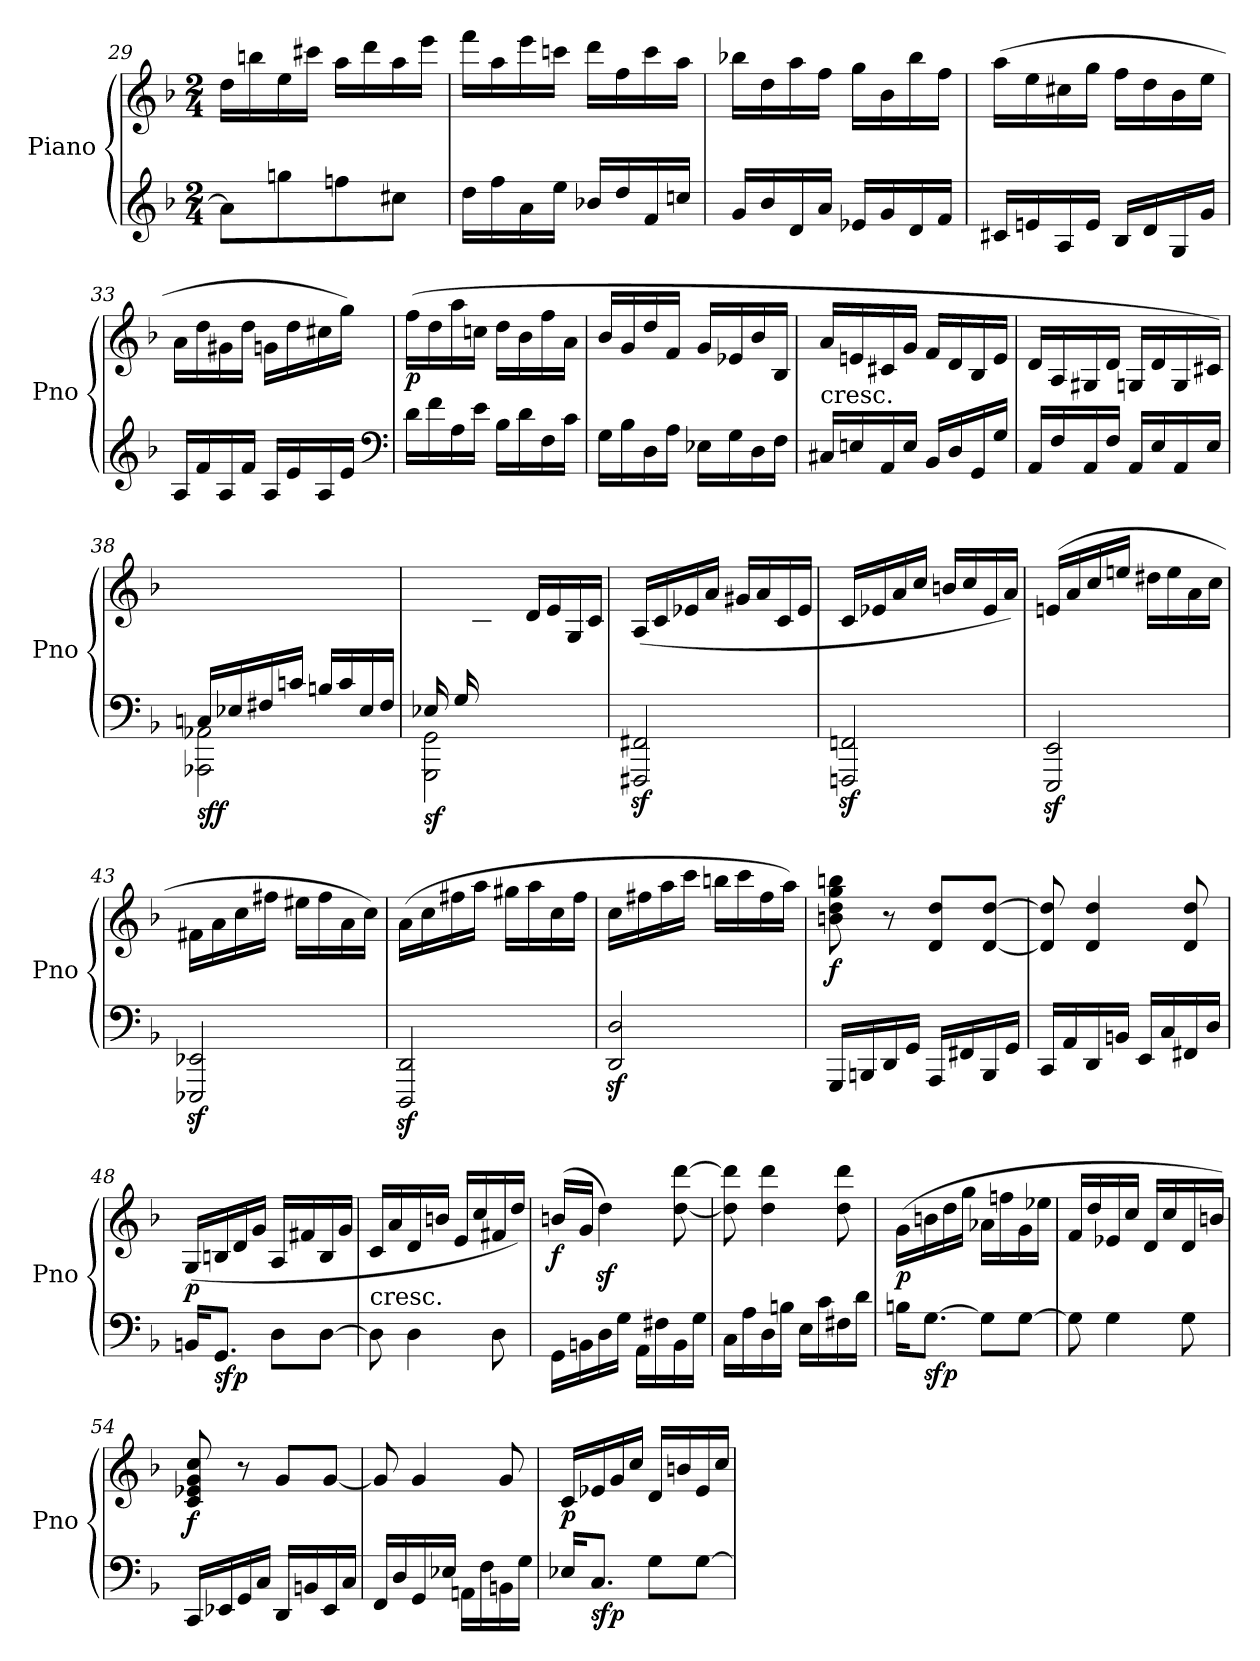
**kern	**kern	**dynam
*part1	*part1	*part1
*staff2	*staff1	*staff1/2
*I"Piano	*	*
*I'Pno	*	*
*clefG2	*clefG2	*
*k[b-]	*k[b-]	*
*F:	*F:	*
*M2/4	*M2/4	*
=29	=29	=29
8a\L]	16dd\LL	.
.	16bbn\	.
8ggn\	16ee\	.
.	16ccc#X\JJ	.
8ffn\	16aa\LL	.
.	16ddd\	.
8cc#X\J	16aa\	.
.	16eee\JJ	.
=30	=30	=30
16dd\LL	16fff\LL	.
16ff\	16aa\	.
16a\	16eee\	.
16ee\JJ	16cccn\JJ	.
16b-X/LL	16ddd\LL	.
16dd/	16ff\	.
16f/	16ccc\	.
16ccn/JJ	16aa\JJ	.
!!LO:LB:g=z
=31	=31	=31
16g/LL	16bb-X\LL	.
16b-/	16dd\	.
16d/	16aa\	.
16a/JJ	16ff\JJ	.
16e-X/LL	16gg\LL	.
16g/	16b-\	.
16d/	16bb-\	.
16f/JJ	16ff\JJ	.
=32	=32	=32
16c#X/LL	(16aa\LL	.
16en/	16ee\	.
16A/	16cc#X\	.
16e/JJ	16gg\JJ	.
16B-/LL	16ff\LL	.
16d/	16dd\	.
16G/	16b-\	.
16g/JJ	16ee\JJ	.
=33	=33	=33
16A/LL	16a\LL	.
16f/	16dd\	.
16A/	16g#X\	.
16f/JJ	16dd\JJ	.
16A/LL	16gn\LL	.
16e/	16dd\	.
16A/	16cc#X\	.
16e/JJ	16gg\JJ)	.
*clefF4	*	*
=34	=34	=34
!	!	!LO:DY:b
16d\LL	(16ff\LL	p
16f\	16dd\	.
16A\	16aa\	.
16e\JJ	16ccn\JJ	.
16B-\LL	16dd\LL	.
16d\	16b-\	.
16F\	16ff\	.
16c\JJ	16a\JJ	.
=35	=35	=35
16G\LL	16b-/LL	.
16B-\	16g/	.
16D\	16dd/	.
16A\JJ	16f/JJ	.
16E-X\LL	16g/LL	.
16G\	16e-X/	.
16D\	16b-/	.
16F\JJ	16B-/JJ	.
!!LO:LB:g=z
=36	=36	=36
!	!LO:TX:b:t=cresc.	!
16C#X/LL	16a/LL	.
16En/	16en/	.
16AA/	16c#X/	.
16E/JJ	16g/JJ	.
16BB-/LL	16f/LL	.
16D/	16d/	.
16GG/	16B-/	.
16G/JJ	16e/JJ	.
=37	=37	=37
16AA/LL	16d/LL	.
16F/	16A/	.
16AA/	16G#X/	.
16F/JJ	16d/JJ	.
16AA/LL	16Gn/LL	.
16E/	16d/	.
16AA/	16G/	.
16E/JJ	16c#X/JJ)	.
=38	=38	=38
*^	*	*
!	!	!	!LO:DY:b=2
!	!	!	!LO:DY:n=1:b
16Cn/LL	2AAA-X\ 2AA-X\	2ryy	sf f
16E-X/	.	.	.
16F#X/	.	.	.
16cn/JJ	.	.	.
16Bn/LL	.	.	.
16c/	.	.	.
16E-/	.	.	.
16F#/JJ	.	.	.
=39	=39	=39	=39
!	!	!	!LO:DY:b=2
(16E-X/LL	2GGG\ 2GG\	8ryy	sf
16G/	.	.	.
4.ryy	.	16c\	.
.	.	16e-X\JJ	.
.	.	16d/LL	.
.	.	16e-/	.
.	.	16G/	.
.	.	16c/JJ)	.
*v	*v	*	*
=40	=40	=40
2FFF#X/z> 2FF#X/z>	(16A/LL	.
.	16c/	.
.	16e-X/	.
.	16a/JJ	.
.	16g#X/LL	.
.	16a/	.
.	16c/	.
.	16e-/JJ	.
!!LO:LB:g=z
=41	=41	=41
2FFFn/z> 2FFn/z>	16c/LL	.
.	16e-X/	.
.	16a/	.
.	16cc/JJ	.
.	16bn/LL	.
.	16cc/	.
.	16e-/	.
.	16a/JJ)	.
=42	=42	=42
2EEE/z> 2EE/z>	(16en/LL	.
.	16a/	.
.	16cc/	.
.	16een/JJ	.
.	16dd#X\LL	.
.	16ee\	.
.	16a\	.
.	16cc\JJ	.
=43	=43	=43
2EEE-X/z> 2EE-X/z>	16f#X\LL	.
.	16a\	.
.	16cc\	.
.	16ff#X\JJ	.
.	16ee#X\LL	.
.	16ff#\	.
.	16a\	.
.	16cc\JJ)	.
=44	=44	=44
2DDD/z> 2DD/z>	(16a\LL	.
.	16cc\	.
.	16ff#X\	.
.	16aa\JJ	.
.	16gg#X\LL	.
.	16aa\	.
.	16cc\	.
.	16ff#\JJ	.
=45	=45	=45
2DD/z> 2D/z>	16cc\LL	.
.	16ff#X\	.
.	16aa\	.
.	16ccc\JJ	.
.	16bbn\LL	.
.	16ccc\	.
.	16ff#\	.
.	16aa\JJ)	.
!!LO:LB:g=z
=46	=46	=46
!	!	!LO:DY:b
16GGG/LL	8bn\ 8dd\ 8gg\ 8bbn\	f
16BBBn/	.	.
16DD/	8r	.
16GG/JJ	.	.
16AAA/LL	8d/ 8dd/L	.
16FF#X/	.	.
16BBB/	[8d/ [8dd/J	.
16GG/JJ	.	.
=47	=47	=47
16CC/LL	8d/] 8dd/]	.
16AA/	.	.
16DD/	4d/ 4dd/	.
16BBn/JJ	.	.
16EE/LL	.	.
16C/	.	.
16FF#X/	8d/ 8dd/	.
16D/JJ	.	.
=48	=48	=48
!	!	!LO:DY:b
16BBn/KL	(16G/LL	p
!	!	!LO:DY:b=2
8.GG/J	16Bn/	sfp
.	16d/	.
.	16g/JJ	.
8D\L	16A/LL	.
.	16f#X/	.
[8D\J	16B/	.
.	16g/JJ	.
=49	=49	=49
!LO:TX:a:t=cresc.	!	!
8D\]	16c/LL	.
.	16a/	.
4D\	16d/	.
.	16bn/JJ	.
.	16e/LL	.
.	16cc/	.
8D\	16f#X/	.
.	16dd/JJ)	.
=50	=50	=50
!	!	!LO:DY:b
16GG\LL	(16bn/LL	f
16BBn\	16g/JJ	.
16D\	4ddz>\)	.
16G\JJ	.	.
16AA\LL	.	.
16F#X\	.	.
16BB\	[8dd\ [8ddd\	.
16G\JJ	.	.
!!LO:PB:g=z
=51	=51	=51
16C\LL	8dd\] 8ddd\]	.
16A\	.	.
16D\	4dd\ 4ddd\	.
16Bn\JJ	.	.
16E\LL	.	.
16c\	.	.
16F#X\	8dd\ 8ddd\	.
16d\JJ	.	.
=52	=52	=52
!	!	!LO:DY:a=2
16Bn\KL	(16g\LL	p
!	!	!LO:DY:b=2
[8.G\J	16bn\	sfp
.	16dd\	.
.	16gg\JJ	.
8G\L]	16a-X\LL	.
.	16ffn\	.
[8G\J	16g\	.
.	16ee-X\JJ	.
=53	=53	=53
8G\]	16f/LL	.
.	16dd/	.
4G\	16e-X/	.
.	16cc/JJ	.
.	16d/LL	.
.	16cc/	.
8G\	16d/	.
.	16bn/JJ)	.
=54	=54	=54
!	!	!LO:DY:b
16CC/LL	8c/ 8e-X/ 8g/ 8cc/	f
16EE-X/	.	.
16GG/	8r	.
16C/JJ	.	.
16DD/LL	8g/L	.
16BBn/	.	.
16EE-/	[8g/J	.
16C/JJ	.	.
=55	=55	=55
16FF/LL	8g/]	.
16D/	.	.
16GG/	4g/	.
16E-X/JJ	.	.
16AAn\LL	.	.
16F\	.	.
16BBn\	8g/	.
16G\JJ	.	.
!!LO:LB:g=z
=56	=56	=56
!	!	!LO:DY:b
16E-X/KL	16c/LL	p
!	!	!LO:DY:b=2
8.C/J	16e-X/	sfp
.	16g/	.
.	16cc/JJ	.
8G\L	16d/LL	.
.	16bn/	.
[8G\J	16e-/	.
.	16cc/JJ	.
=	=	=
*-	*-	*-
